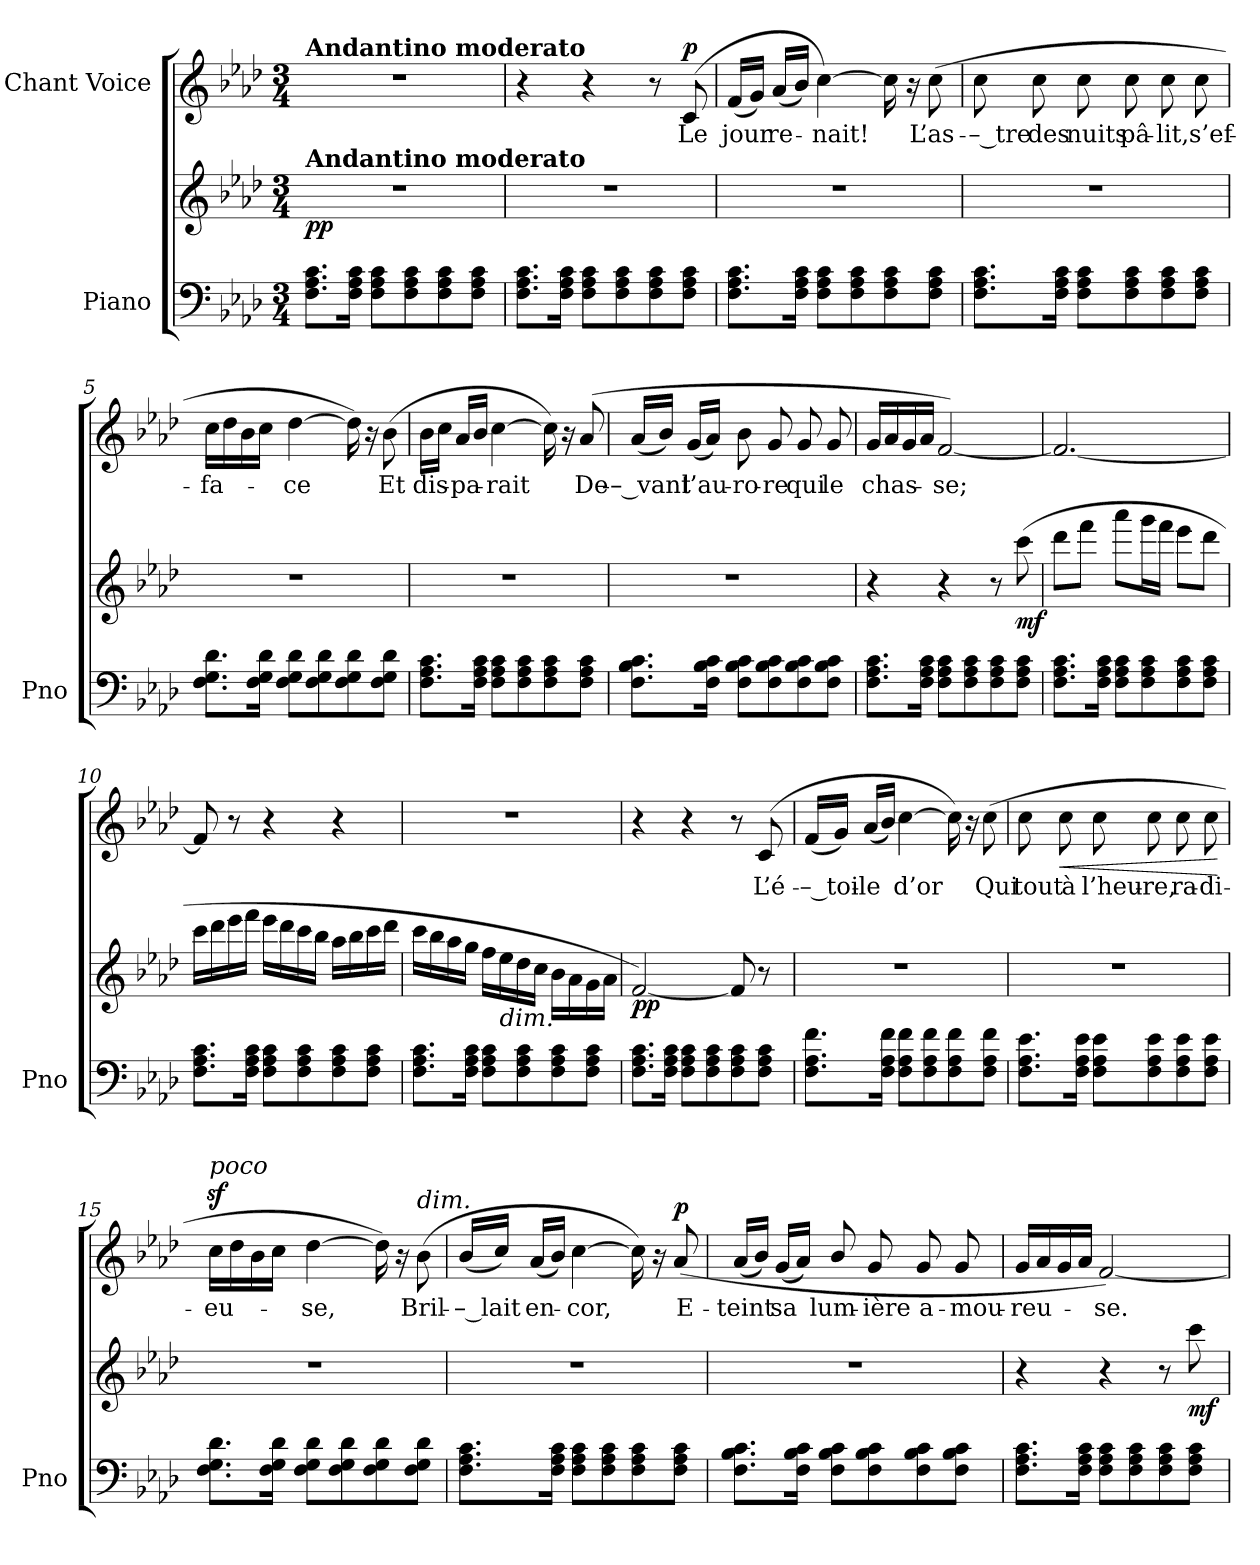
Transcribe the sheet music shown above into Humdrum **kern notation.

**kern	**kern	**dynam	**kern	**text	**dynam
*part2	*part2	*part2	*part1	*part1	*part1
*staff3	*staff2	*staff2/3	*staff1	*staff1	*staff1
*I"Piano	*	*	*I"Chant Voice	*	*
*I'Pno	*	*	*	*	*
*clefF4	*clefG2	*	*clefG2	*	*
*k[b-e-a-d-]	*k[b-e-a-d-]	*	*k[b-e-a-d-]	*	*
*M3/4	*M3/4	*	*M3/4	*	*
*MM72	*MM72	*	*MM72	*	*
=1	=1	=1	=1	=1	=1
!	!	!	!LO:TX:a:B:t=Andantino moderato	!	!
!	!LO:TX:a:B:t=Andantino moderato	!	!	!	!
!	!	!LO:DY:b	!	!	!
8.F\ 8.A-\ 8.c\L	2.r	pp	2.r	.	.
16F\ 16A-\ 16c\Jk	.	.	.	.	.
8F\ 8A-\ 8c\L	.	.	.	.	.
8F\ 8A-\ 8c\	.	.	.	.	.
8F\ 8A-\ 8c\	.	.	.	.	.
8F\ 8A-\ 8c\J	.	.	.	.	.
=2	=2	=2	=2	=2	=2
8.F\ 8.A-\ 8.c\L	2.r	.	4r	.	.
16F\ 16A-\ 16c\Jk	.	.	.	.	.
8F\ 8A-\ 8c\L	.	.	4r	.	.
8F\ 8A-\ 8c\	.	.	.	.	.
8F\ 8A-\ 8c\	.	.	8r	.	.
!	!	!	!	!LO:LY:b	!LO:DY:a
8F\ 8A-\ 8c\J	.	.	(>8c/	Le	p
=3	=3	=3	=3	=3	=3
!	!	!	!	!LO:LY:b	!
8.F\ 8.A-\ 8.c\L	2.r	.	(16f/LL	jour	.
.	.	.	16g/JJ)	.	.
!	!	!	!	!LO:LY:b	!
.	.	.	(16a-/LL	re-	.
16F\ 16A-\ 16c\Jk	.	.	16b-/JJ)	.	.
!	!	!	!	!LO:LY:b	!
8F\ 8A-\ 8c\L	.	.	[4cc\)	-nait!	.
8F\ 8A-\ 8c\	.	.	.	.	.
8F\ 8A-\ 8c\	.	.	16cc\]	.	.
.	.	.	16r	.	.
!	!	!	!	!LO:LY:b	!
8F\ 8A-\ 8c\J	.	.	(8cc\	L’as-	.
!!LO:LB:g=z
=4	=4	=4	=4	=4	=4
!	!	!	!	!LO:LY:b	!
8.F\ 8.A-\ 8.c\L	2.r	.	8cc\	-– tre	.
!	!	!	!	!LO:LY:b	!
.	.	.	8cc\	des	.
16F\ 16A-\ 16c\Jk	.	.	.	.	.
!	!	!	!	!LO:LY:b	!
8F\ 8A-\ 8c\L	.	.	8cc\	nuits	.
!	!	!	!	!LO:LY:b	!
8F\ 8A-\ 8c\	.	.	8cc\	pâ-	.
!	!	!	!	!LO:LY:b	!
8F\ 8A-\ 8c\	.	.	8cc\	-lit,	.
!	!	!	!	!LO:LY:b	!
8F\ 8A-\ 8c\J	.	.	8cc\	s’ef-	.
=5	=5	=5	=5	=5	=5
!	!	!	!	!LO:LY:b	!
8.F\ 8.G\ 8.d-\L	2.r	.	16cc\LL	-fa-	.
.	.	.	16dd-\	.	.
.	.	.	16b-\	.	.
16F\ 16G\ 16d-\Jk	.	.	16cc\JJ	.	.
!	!	!	!	!LO:LY:b	!
8F\ 8G\ 8d-\L	.	.	[4dd-\	-ce	.
8F\ 8G\ 8d-\	.	.	.	.	.
8F\ 8G\ 8d-\	.	.	16dd-\])	.	.
.	.	.	16r	.	.
!	!	!	!	!LO:LY:b	!
8F\ 8G\ 8d-\J	.	.	(8b-\	Et	.
=6	=6	=6	=6	=6	=6
!	!	!	!	!LO:LY:b	!
8.F\ 8.A-\ 8.c\L	2.r	.	16b-\LL	dis-	.
.	.	.	16cc\JJ	.	.
!	!	!	!	!LO:LY:b	!
.	.	.	16a-/LL	-pa-	.
16F\ 16A-\ 16c\Jk	.	.	16b-/JJ	.	.
!	!	!	!	!LO:LY:b	!
8F\ 8A-\ 8c\L	.	.	[4cc\	-rait	.
8F\ 8A-\ 8c\	.	.	.	.	.
8F\ 8A-\ 8c\	.	.	16cc\])	.	.
.	.	.	16r	.	.
!	!	!	!	!LO:LY:b	!
8F\ 8A-\ 8c\J	.	.	(8a-/	De-	.
!!LO:LB:g=z
=7	=7	=7	=7	=7	=7
!	!	!	!	!LO:LY:b	!
8.F\ 8.B-\ 8.c\L	2.r	.	(16a-/LL	-– vant	.
.	.	.	16b-/JJ)	.	.
!	!	!	!	!LO:LY:b	!
.	.	.	(16g/LL	l’au-	.
16F\ 16B-\ 16c\Jk	.	.	16a-/JJ)	.	.
!	!	!	!	!LO:LY:b	!
8F\ 8B-\ 8c\L	.	.	8b-\	-ro-	.
!	!	!	!	!LO:LY:b	!
8F\ 8B-\ 8c\	.	.	8g/	-re	.
!	!	!	!	!LO:LY:b	!
8F\ 8B-\ 8c\	.	.	8g/	qui	.
!	!	!	!	!LO:LY:b	!
8F\ 8B-\ 8c\J	.	.	8g/	le	.
=8	=8	=8	=8	=8	=8
!	!	!	!	!LO:LY:b	!
8.F\ 8.A-\ 8.c\L	4r	.	16g/LL	chas-	.
.	.	.	16a-/	.	.
.	.	.	16g/	.	.
16F\ 16A-\ 16c\Jk	.	.	16a-/JJ	.	.
!	!	!	!	!LO:LY:b	!
8F\ 8A-\ 8c\L	4r	.	[2f/)	-se;	.
8F\ 8A-\ 8c\	.	.	.	.	.
8F\ 8A-\ 8c\	8r	.	.	.	.
!	!	!LO:DY:b	!	!	!
8F\ 8A-\ 8c\J	(8ccc\	mf	.	.	.
=9	=9	=9	=9	=9	=9
8.F\ 8.A-\ 8.c\L	8ddd-\L	.	2.f/_	.	.
.	8fff\J	.	.	.	.
16F\ 16A-\ 16c\Jk	.	.	.	.	.
8F\ 8A-\ 8c\L	8aaa-\L	.	.	.	.
8F\ 8A-\ 8c\	16ggg\L	.	.	.	.
.	16fff\JJ	.	.	.	.
8F\ 8A-\ 8c\	8eee-\L	.	.	.	.
8F\ 8A-\ 8c\J	8ddd-\J	.	.	.	.
!!LO:LB:g=z
=10	=10	=10	=10	=10	=10
8.F\ 8.A-\ 8.c\L	16ccc\LL	.	8f/]	.	.
.	16ddd-\	.	.	.	.
.	16eee-\	.	8r	.	.
16F\ 16A-\ 16c\Jk	16fff\JJ	.	.	.	.
8F\ 8A-\ 8c\L	16eee-\LL	.	4r	.	.
.	16ddd-\	.	.	.	.
8F\ 8A-\ 8c\	16ccc\	.	.	.	.
.	16bb-\JJ	.	.	.	.
8F\ 8A-\ 8c\	16aa-\LL	.	4r	.	.
.	16bb-\	.	.	.	.
8F\ 8A-\ 8c\J	16ccc\	.	.	.	.
.	16ddd-\JJ	.	.	.	.
=11	=11	=11	=11	=11	=11
8.F\ 8.A-\ 8.c\L	16ccc\LL	.	2.r	.	.
.	16bb-\	.	.	.	.
.	16aa-\	.	.	.	.
16F\ 16A-\ 16c\Jk	16gg\JJ	.	.	.	.
8F\ 8A-\ 8c\L	16ff\LL	.	.	.	.
!	!LO:TX:b:i:t=dim.	!	!	!	!
.	16ee-\	.	.	.	.
8F\ 8A-\ 8c\	16dd-\	.	.	.	.
.	16cc\JJ	.	.	.	.
8F\ 8A-\ 8c\	16b-\LL	.	.	.	.
.	16a-\	.	.	.	.
8F\ 8A-\ 8c\J	16g\	.	.	.	.
.	16a-\JJ	.	.	.	.
=12	=12	=12	=12	=12	=12
!	!	!LO:DY:b	!	!	!
8.F\ 8.A-\ 8.c\L	[2f/)	pp	4r	.	.
16F\ 16A-\ 16c\Jk	.	.	.	.	.
8F\ 8A-\ 8c\L	.	.	4r	.	.
8F\ 8A-\ 8c\	.	.	.	.	.
8F\ 8A-\ 8c\	8f/]	.	8r	.	.
!	!	!	!	!LO:LY:b	!
8F\ 8A-\ 8c\J	8r	.	(>8c/	L’é-	.
!!LO:PB:g=z
=13	=13	=13	=13	=13	=13
!	!	!	!	!LO:LY:b	!
8.F\ 8.A-\ 8.f\L	2.r	.	(16f/LL	-– toi-	.
.	.	.	16g/JJ)	.	.
!	!	!	!	!LO:LY:b	!
.	.	.	(16a-/LL	-le	.
16F\ 16A-\ 16f\Jk	.	.	16b-/JJ)	.	.
!	!	!	!	!LO:LY:b	!
8F\ 8A-\ 8f\L	.	.	[4cc\	d’or	.
8F\ 8A-\ 8f\	.	.	.	.	.
8F\ 8A-\ 8f\	.	.	16cc\])	.	.
.	.	.	16r	.	.
!	!	!	!	!LO:LY:b	!
8F\ 8A-\ 8f\J	.	.	(8cc\	Qui	.
=14	=14	=14	=14	=14	=14
!	!	!	!	!LO:LY:b	!
8.F\ 8.A-\ 8.e-\L	2.r	.	8cc\	tout	.
!	!	!	!	!LO:LY:b	!LO:HP:b
.	.	.	8cc\	à	<
16F\ 16A-\ 16e-\Jk	.	.	.	.	.
!	!	!	!	!LO:LY:b	!
8F\ 8A-\ 8e-\L	.	.	8cc\	l’heu-	.
!	!	!	!	!LO:LY:b	!
8F\ 8A-\ 8e-\	.	.	8cc\	-re,	.
!	!	!	!	!LO:LY:b	!
8F\ 8A-\ 8e-\	.	.	8cc\	ra-	.
!	!	!	!	!LO:LY:b	!
8F\ 8A-\ 8e-\J	.	.	8cc\	-di-	.
.	.	.	.	.	[
=15	=15	=15	=15	=15	=15
!	!	!	!LO:TX:a:i:t=poco	!	!
!	!	!	!	!LO:LY:b	!
8.F\ 8.G\ 8.d-\L	2.r	.	16ccz>\LL	-eu-	.
.	.	.	16dd-\	.	.
.	.	.	16b-\	.	.
16F\ 16G\ 16d-\Jk	.	.	16cc\JJ	.	.
!	!	!	!	!LO:LY:b	!
8F\ 8G\ 8d-\L	.	.	[4dd-\	-se,	.
8F\ 8G\ 8d-\	.	.	.	.	.
8F\ 8G\ 8d-\	.	.	16dd-\])	.	.
.	.	.	16r	.	.
!	!	!	!LO:TX:a:i:t=dim.	!	!
!	!	!	!	!LO:LY:b	!
8F\ 8G\ 8d-\J	.	.	(8b-\	Bril-	.
!!LO:LB:g=z
=16	=16	=16	=16	=16	=16
!	!	!	!	!LO:LY:b	!
8.F\ 8.A-\ 8.c\L	2.r	.	(16b-/LL	-– lait	.
.	.	.	16cc/JJ)	.	.
!	!	!	!	!LO:LY:b	!
.	.	.	(16a-/LL	en-	.
16F\ 16A-\ 16c\Jk	.	.	16b-/JJ)	.	.
!	!	!	!	!LO:LY:b	!
8F\ 8A-\ 8c\L	.	.	[4cc\	-cor,	.
8F\ 8A-\ 8c\	.	.	.	.	.
8F\ 8A-\ 8c\	.	.	16cc\])	.	.
.	.	.	16r	.	.
!	!	!	!	!LO:LY:b	!LO:DY:a
8F\ 8A-\ 8c\J	.	.	(8a-/	E-	p
=17	=17	=17	=17	=17	=17
!	!	!	!	!LO:LY:b	!
8.F\ 8.B-\ 8.c\L	2.r	.	(16a-/LL	-teint	.
.	.	.	16b-/JJ)	.	.
!	!	!	!	!LO:LY:b	!
.	.	.	(16g/LL	sa	.
16F\ 16B-\ 16c\Jk	.	.	16a-/JJ)	.	.
!	!	!	!	!LO:LY:b	!
8F\ 8B-\ 8c\L	.	.	8b-/	lum-	.
!	!	!	!	!LO:LY:b	!
8F\ 8B-\ 8c\	.	.	8g/	-ière	.
!	!	!	!	!LO:LY:b	!
8F\ 8B-\ 8c\	.	.	8g/	a-	.
!	!	!	!	!LO:LY:b	!
8F\ 8B-\ 8c\J	.	.	8g/	-mou-	.
=18	=18	=18	=18	=18	=18
!	!	!	!	!LO:LY:b	!
8.F\ 8.A-\ 8.c\L	4r	.	16g/LL	-reu-	.
.	.	.	16a-/	.	.
.	.	.	16g/	.	.
16F\ 16A-\ 16c\Jk	.	.	16a-/JJ	.	.
!	!	!	!	!LO:LY:b	!
8F\ 8A-\ 8c\L	4r	.	[2f/)	-se.	.
8F\ 8A-\ 8c\	.	.	.	.	.
8F\ 8A-\ 8c\	8r	.	.	.	.
!	!	!LO:DY:b	!	!	!
8F\ 8A-\ 8c\J	8ccc\	mf	.	.	.
=	=	=	=	=	=
*-	*-	*-	*-	*-	*-
